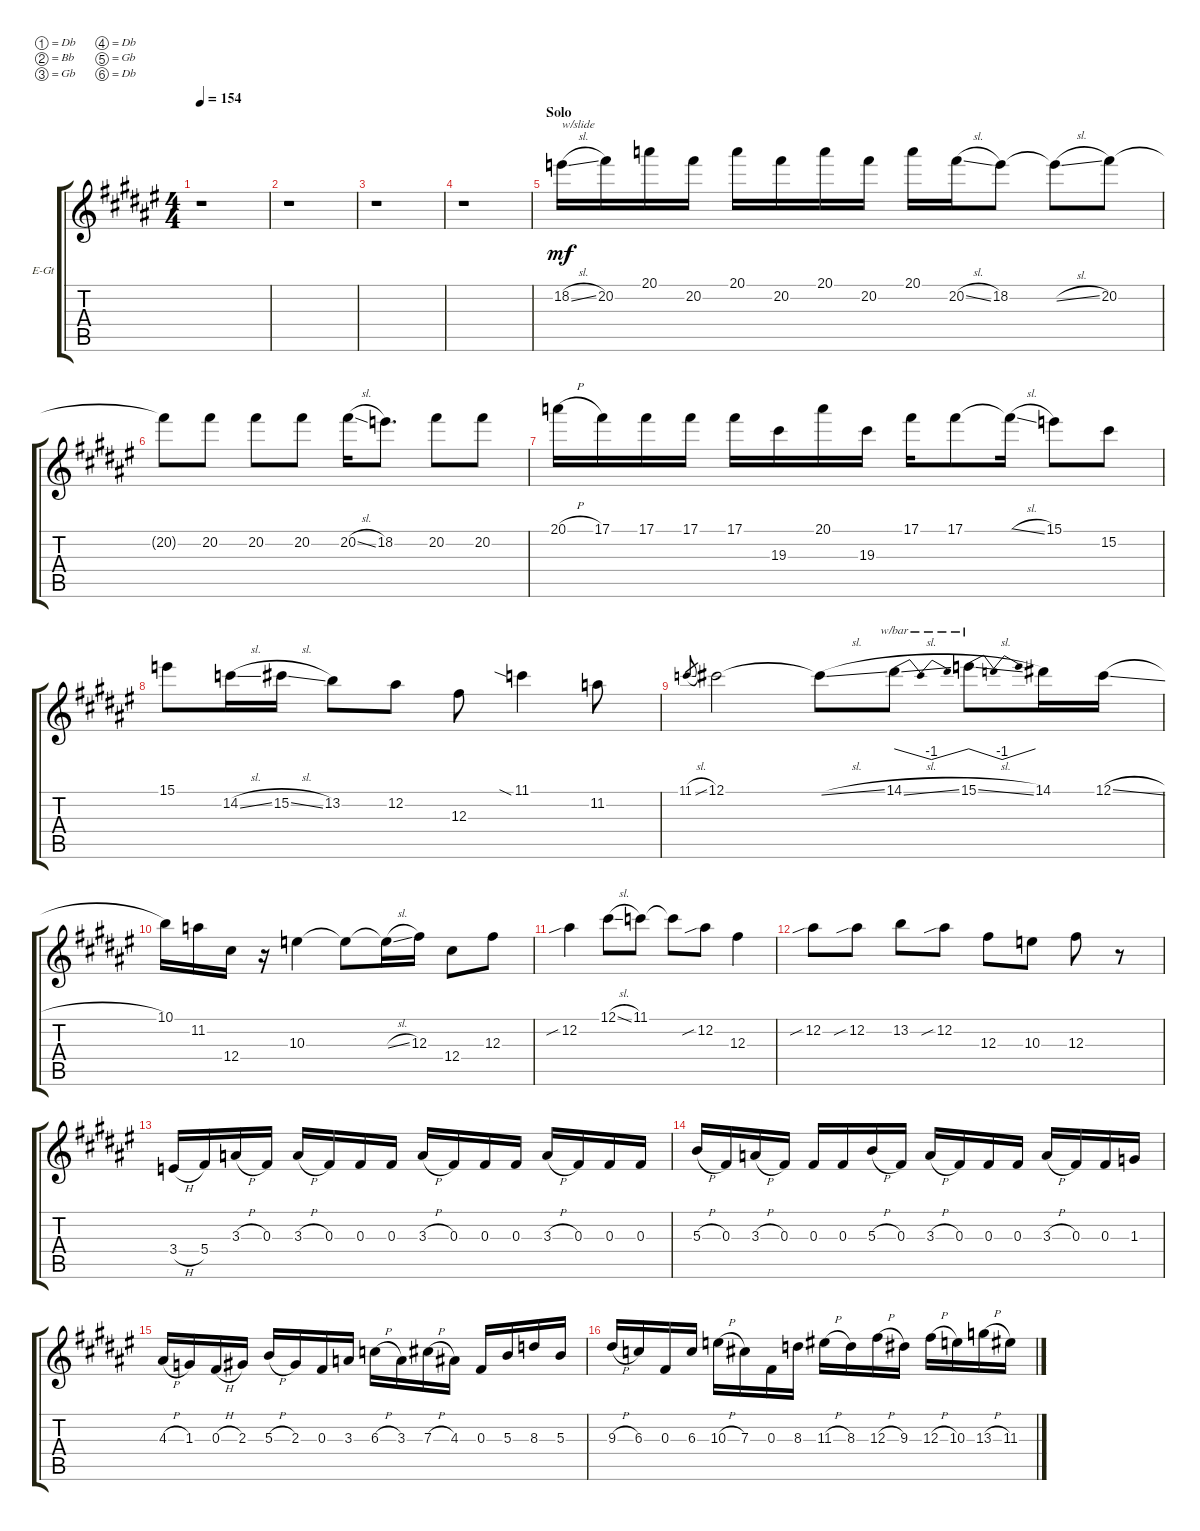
\defaultSystemsLayout 4
\bracketExtendMode groupsimilarinstruments
\firstSystemTrackNameOrientation horizontal
\otherSystemsTrackNameOrientation horizontal
\track ("Electric Guitar" "E-Gt") {instrument distortionguitar}
\staff {score tabs}
\tuning (Db4 Bb3 Gb3 Db3 Gb2 Db2)
\ts (4 4)
\tempo 154
\clef g2
\ks f#
r.1{dy mf} |
r.1 |
r.1 |
r.1 |
\section ("" "Solo")
18.2{sl}.16{txt "w/slide"} 20.2.16 20.1.16 20.2.16 20.1.16 20.2.16 20.1.16 20.2.16 20.1.16 20.2{sl}.16 18.2.8 18.2{sl t}.8 20.2.8 |
20.2{t}.8 20.2.8 20.2.8 20.2.8 20.2{sl}.16 18.2.8{d} 20.2.8 20.2.8 |
20.1{h}.16 17.1.16 17.1.16 17.1.16 17.1.16 19.3.16 20.1.16 19.3.16 17.1.16 17.1.8 17.1{sl t}.16 15.1.8 15.2.8 |
15.1.8 14.2{sl}.16 15.2{sl}.16 13.2.8 12.2.8 12.3.8 11.1{sia}.4 11.2.8 |
11.1{sl}.8{gr} 12.1.2 12.1{sl t}.8 14.1{sl}.8{tbe (dip default 0 0 15 -4 30 0)} 15.1{sl}.8{tbe (dip default 0 0 15 -4 30 0)} 14.1.16 12.1{sl}.16 |
10.1.16 11.2.16 12.4.16 r.16 10.3.4 10.3{t}.8 10.3{sl t}.16 12.3.16 12.4.8 12.3.8 |
12.2{sib}.4 12.1{sl}.8 11.1.8 11.1{t}.8 12.2{sib}.8 12.3.4 |
12.2{sib}.8 12.2{sib}.8 13.2.8 12.2{sib}.8 12.3.8 10.3.8 12.3.8 r.8 |
3.4{h}.16 5.4.16 3.3{h}.16 0.3.16 3.3{h}.16 0.3.16 0.3.16 0.3.16 3.3{h}.16 0.3.16 0.3.16 0.3.16 3.3{h}.16 0.3.16 0.3.16 0.3.16 |
5.3{h}.16 0.3.16 3.3{h}.16 0.3.16 0.3.16 0.3.16 5.3{h}.16 0.3.16 3.3{h}.16 0.3.16 0.3.16 0.3.16 3.3{h}.16 0.3.16 0.3.16 1.3.16 |
4.3{h}.16 1.3.16 0.3{h}.16 2.3.16 5.3{h}.16 2.3.16 0.3.16 3.3.16 6.3{h}.16 3.3.16 7.3{h}.16 4.3.16 0.3.16 5.3.16 8.3.16 5.3.16 |
9.3{h}.16 6.3.16 0.3.16 6.3.16 10.3{h}.16 7.3.16 0.3.16 8.3.16 11.3{h}.16 8.3.16 12.3{h}.16 9.3.16 12.3{h}.16 10.3.16 13.3{h}.16 11.3.16
